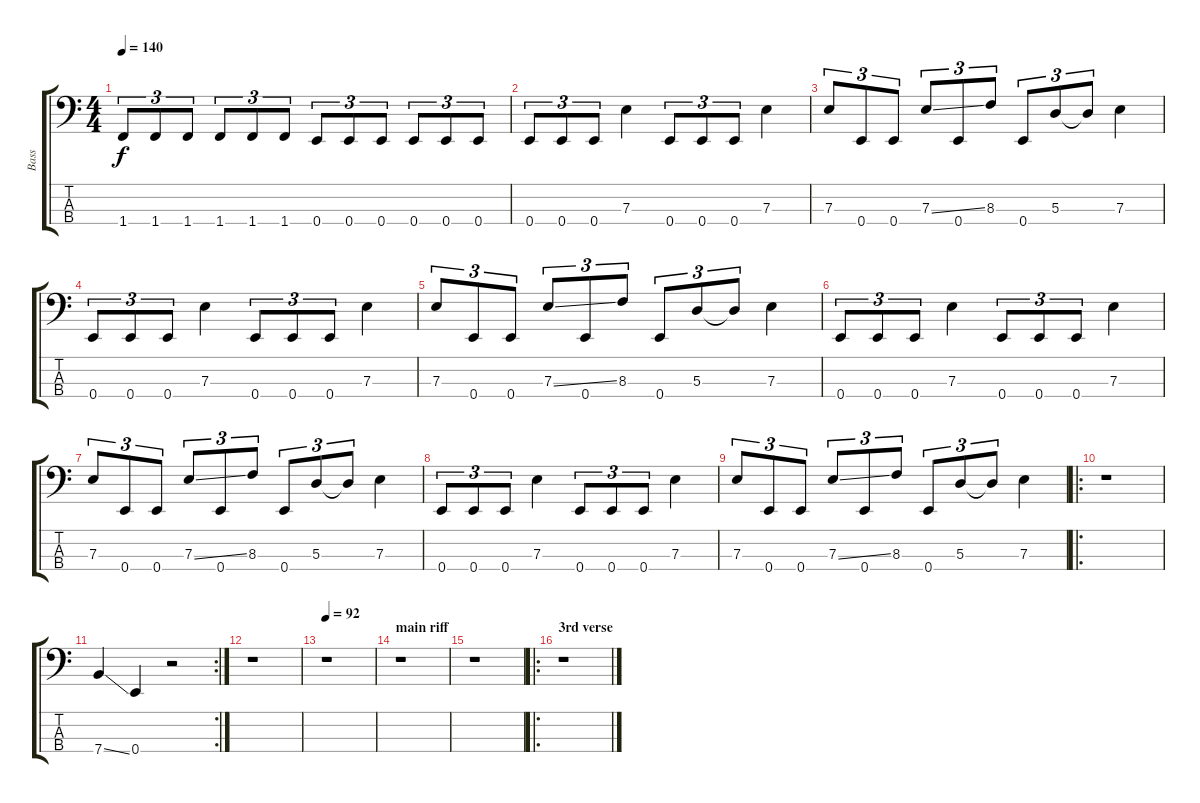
\track ("Bass" "Bass") {instrument electricbasspick}
\staff {score tabs}
\tuning (G2 D2 A1 E1) {hide}
\ts (4 4)
\tempo 140
\clef f4
\ks c
1.4.8{tu (3 2) dy f} 1.4.8{tu (3 2)} 1.4.8{tu (3 2)} 1.4.8{tu (3 2)} 1.4.8{tu (3 2)} 1.4.8{tu (3 2)} 0.4.8{tu (3 2)} 0.4.8{tu (3 2)} 0.4.8{tu (3 2)} 0.4.8{tu (3 2)} 0.4.8{tu (3 2)} 0.4.8{tu (3 2)} |
0.4.8{tu (3 2)} 0.4.8{tu (3 2)} 0.4.8{tu (3 2)} 7.3.4 0.4.8{tu (3 2)} 0.4.8{tu (3 2)} 0.4.8{tu (3 2)} 7.3.4 |
7.3.8{tu (3 2)} 0.4.8{tu (3 2)} 0.4.8{tu (3 2)} 7.3{ss}.8{tu (3 2)} 0.4.8{tu (3 2)} 8.3.8{tu (3 2)} 0.4.8{tu (3 2)} 5.3.8{tu (3 2)} 5.3{t}.8{tu (3 2)} 7.3.4 |
0.4.8{tu (3 2)} 0.4.8{tu (3 2)} 0.4.8{tu (3 2)} 7.3.4 0.4.8{tu (3 2)} 0.4.8{tu (3 2)} 0.4.8{tu (3 2)} 7.3.4 |
7.3.8{tu (3 2)} 0.4.8{tu (3 2)} 0.4.8{tu (3 2)} 7.3{ss}.8{tu (3 2)} 0.4.8{tu (3 2)} 8.3.8{tu (3 2)} 0.4.8{tu (3 2)} 5.3.8{tu (3 2)} 5.3{t}.8{tu (3 2)} 7.3.4 |
0.4.8{tu (3 2)} 0.4.8{tu (3 2)} 0.4.8{tu (3 2)} 7.3.4 0.4.8{tu (3 2)} 0.4.8{tu (3 2)} 0.4.8{tu (3 2)} 7.3.4 |
7.3.8{tu (3 2)} 0.4.8{tu (3 2)} 0.4.8{tu (3 2)} 7.3{ss}.8{tu (3 2)} 0.4.8{tu (3 2)} 8.3.8{tu (3 2)} 0.4.8{tu (3 2)} 5.3.8{tu (3 2)} 5.3{t}.8{tu (3 2)} 7.3.4 |
0.4.8{tu (3 2)} 0.4.8{tu (3 2)} 0.4.8{tu (3 2)} 7.3.4 0.4.8{tu (3 2)} 0.4.8{tu (3 2)} 0.4.8{tu (3 2)} 7.3.4 |
7.3.8{tu (3 2)} 0.4.8{tu (3 2)} 0.4.8{tu (3 2)} 7.3{ss}.8{tu (3 2)} 0.4.8{tu (3 2)} 8.3.8{tu (3 2)} 0.4.8{tu (3 2)} 5.3.8{tu (3 2)} 5.3{t}.8{tu (3 2)} 7.3.4 |
\ro
r.1 |
\rc 2
7.4{ss}.4 0.4.4 r.2 |
r.1 |
\tempo 92
r.1 |
\section ("" "main riff")
r.1 |
r.1 |
\ro
\section ("" "3rd verse")
r.1
